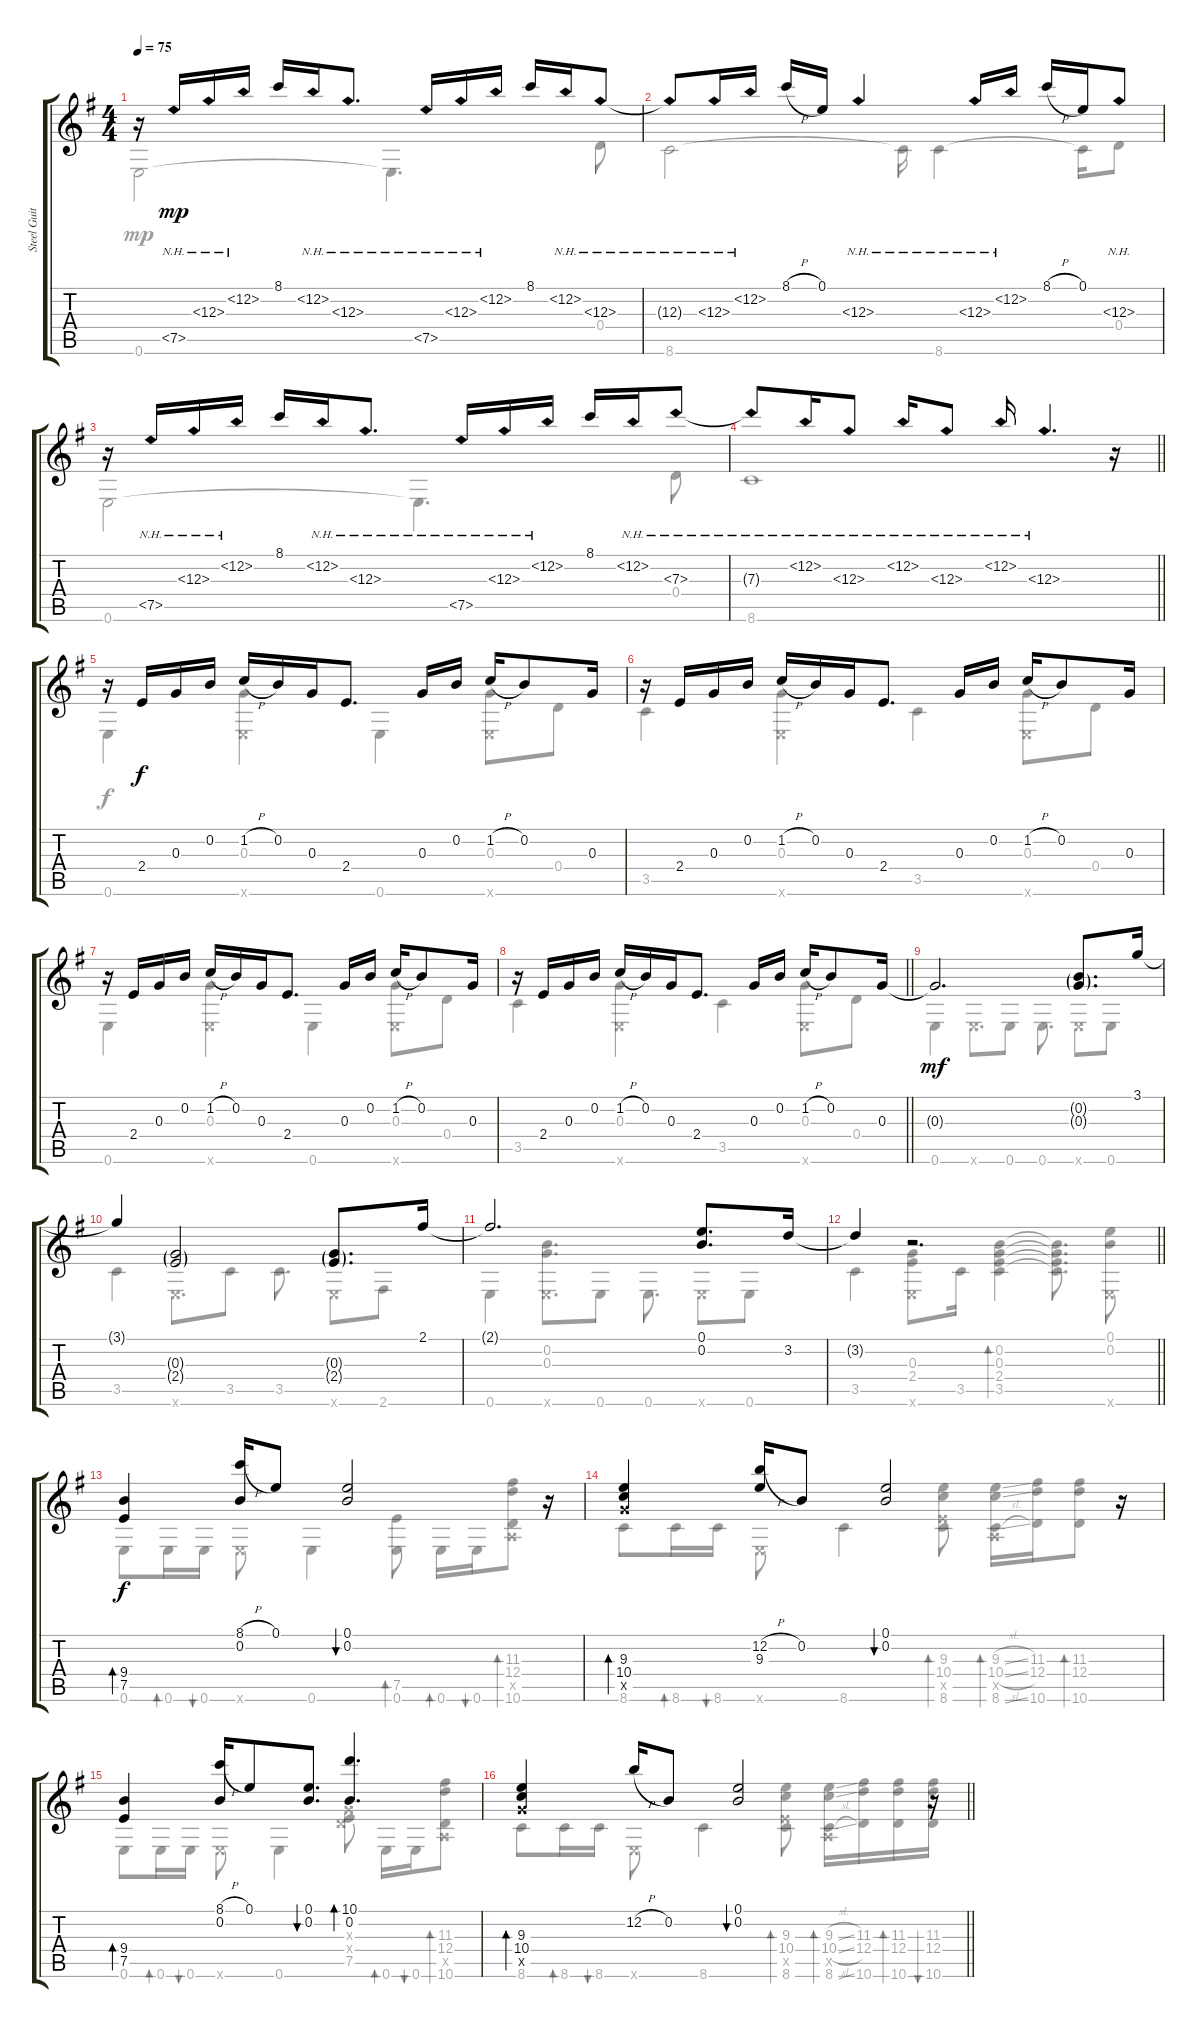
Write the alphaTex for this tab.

\track ("Steel Guitar" "Steel Guit") {instrument acousticguitarsteel}
\staff {score tabs}
\tuning (E4 B3 G3 D3 A2 E2) {hide}
\voice
\ts (4 4)
\tempo 75
\clef g2
\ks eminor
r.16{dy mp instrument acousticguitarsteel} 7.5{nh}.16 12.3{nh}.16 12.2{nh}.16 8.1.16 12.2{nh}.16 12.3{nh}.8{d} 7.5{nh}.16 12.3{nh}.16 12.2{nh}.16 8.1.16 12.2{nh}.16 12.3{nh}.8 |
12.3{nh t}.8 12.3{nh}.16 12.2{nh}.16 8.1{h}.16 0.1.16 12.3{nh}.4 12.3{nh}.16 12.2{nh}.16 8.1{h}.16 0.1.16 12.3{nh}.8 |
r.16 7.5{nh}.16 12.3{nh}.16 12.2{nh}.16 8.1.16 12.2{nh}.16 12.3{nh}.8{d} 7.5{nh}.16 12.3{nh}.16 12.2{nh}.16 8.1.16 12.2{nh}.16 7.3{nh}.8 |
\barLineRight lightlight
7.3{nh t}.8 12.2{nh}.16 12.3{nh}.8 12.2{nh}.16 12.3{nh}.8 12.2{nh}.16 12.3{nh}.4{d} r.16 |
r.16 2.4.16{dy f} 0.3.16 0.2.16 1.2{h}.16 0.2.16 0.3.16 2.4.8{d} 0.3.16 0.2.16 1.2{h}.16 0.2.8 0.3.16 |
r.16 2.4.16 0.3.16 0.2.16 1.2{h}.16 0.2.16 0.3.16 2.4.8{d} 0.3.16 0.2.16 1.2{h}.16 0.2.8 0.3.16 |
r.16 2.4.16 0.3.16 0.2.16 1.2{h}.16 0.2.16 0.3.16 2.4.8{d} 0.3.16 0.2.16 1.2{h}.16 0.2.8 0.3.16 |
\barLineRight lightlight
r.16 2.4.16 0.3.16 0.2.16 1.2{h}.16 0.2.16 0.3.16 2.4.8{d} 0.3.16 0.2.16 1.2{h}.16 0.2.8 0.3.16 |
0.3{t}.2{d dy mf} (0.2{g} 0.3{g}).8{d} 3.1.16 |
3.1{t}.4 (0.3{g} 2.4{g}).2 (0.3{g} 2.4{g}).8{d} 2.1.16 |
2.1{t}.2{d} (0.1 0.2).8{d} 3.2.16 |
\barLineRight lightlight
3.2{t}.4 r.2{d} |
(9.4 7.5).4{bd 30 dy f} (8.1{h} 0.2).16 0.1.8 (0.1 0.2).2{bu 30} r.16 |
(9.3 10.4 10.5{x}).4{bd 30} (12.2{h} 9.3).16 0.2.8 (0.1 0.2).2{bu 30} r.16 |
(9.4 7.5).4{bd 30} (8.1{h} 0.2).16 0.1.8 (0.1 0.2).8{d bu 30} (10.1 0.2).4{d bd 30} |
\barLineRight lightlight
(9.3 10.4 10.5{x}).4{bd 30} 12.2{h}.16 0.2.8 (0.1 0.2).2{bu 30} r.16
\voice
\clef g2
\ottava regular
\simile none
\ks eminor
0.6.2{dy mp} 0.6{t}.4{d} 0.4.8 |
8.6.2 8.6{t}.16 8.6.4 8.6{t}.16 0.4.8 |
0.6.2 0.6{t}.4{d} 0.4.8 |
\barLineRight lightlight
8.6.1 |
0.6.4{dy f} (0.3 0.6{x}).4 0.6.4 (0.3 0.6{x}).8 0.4.8 |
3.5.4 (0.3 0.6{x}).4 3.5.4 (0.3 0.6{x}).8 0.4.8 |
0.6.4 (0.3 0.6{x}).4 0.6.4 (0.3 0.6{x}).8 0.4.8 |
\barLineRight lightlight
3.5.4 (0.3 0.6{x}).4 3.5.4 (0.3 0.6{x}).8 0.4.8 |
0.6.4{dy mf} 0.6{x}.8{d} 0.6.8 0.6.8{d} 0.6{x}.8 0.6.8 |
3.5.4 0.6{x}.8{d} 3.5.8 3.5.8{d} 0.6{x}.8 2.6.8 |
0.6.4 (0.2 0.3 0.6{x}).8{d} 0.6.8 0.6.8{d} 0.6{x}.8 0.6.8 |
\barLineRight lightlight
3.5.4 (0.3 2.4 0.6{x}).8 3.5.16 (0.2 0.3 2.4 3.5).4{bd 30} (0.2{t} 0.3{t} 2.4{t} 3.5{t}).8{d} (0.1 0.2 0.6{x}).8 |
0.6.8{dy f} 0.6.16{bd 30} 0.6.16{bu 30} 0.6{x}.8 0.6.4 (7.5 0.6).8{bd 30} 0.6.16{bd 30} 0.6.16{bu 30} (11.3 12.4 0.5{x} 10.6).8{bd 30} |
8.6.8 8.6.16{bd 30} 8.6.16{bu 30} 0.6{x}.8 8.6.4 (9.3 10.4 7.5{x} 8.6).8{bd 30} (9.3{sl} 10.4{sl} 0.5{x} 8.6{sl}).16{bd 30} (11.3 12.4 10.6).16 (11.3 12.4 10.6).8{bd 30} |
0.6.8 0.6.16{bd 30} 0.6.16{bu 30} 0.6{x}.8 0.6.4 (0.3{x} 0.4{x} 7.5).8 0.6.16{bd 30} 0.6.16{bu 30} (11.3 12.4 0.5{x} 10.6).8{bd 30} |
\barLineRight lightlight
8.6.8 8.6.16{bd 30} 8.6.16{bu 30} 0.6{x}.8 8.6.4 (9.3 10.4 7.5{x} 8.6).8{bd 30} (9.3{sl} 10.4{sl} 0.5{x} 8.6{sl}).16{bd 30} (11.3 12.4 10.6).16 (11.3 12.4 10.6).16{bd 30} (11.3 12.4 10.6).16{bu 30}
